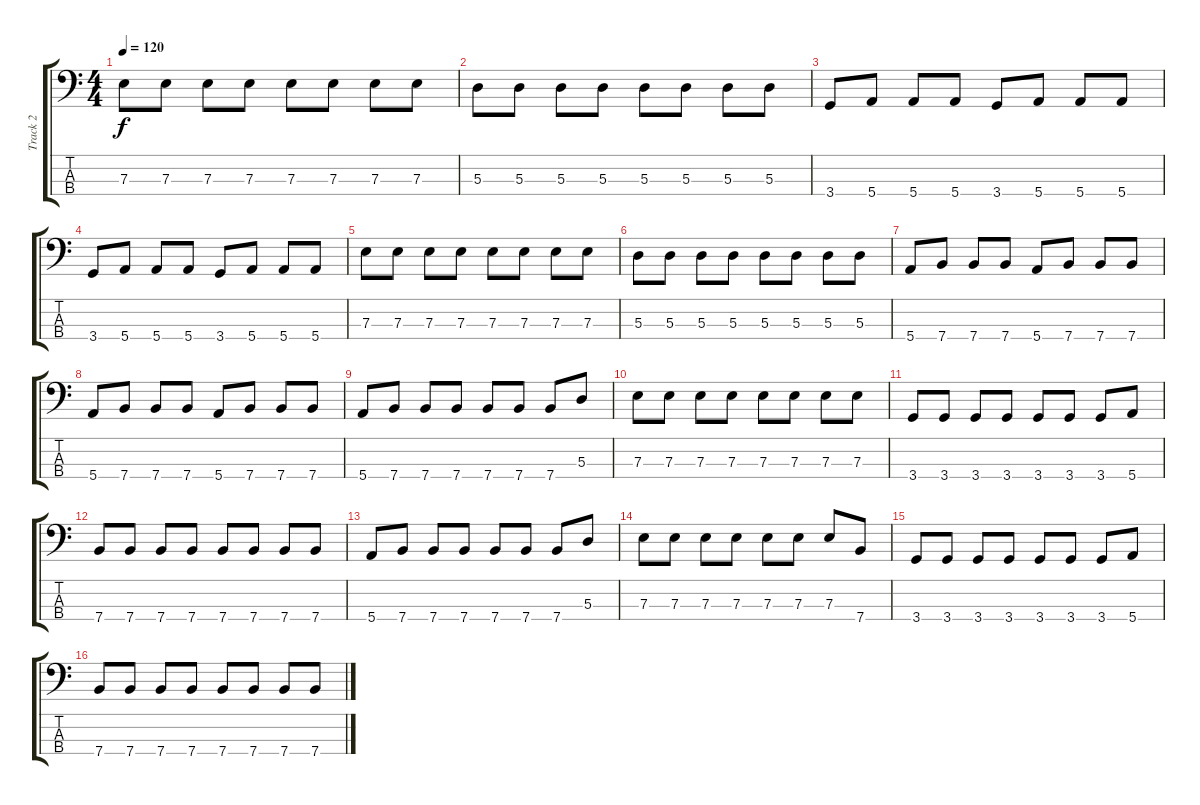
\track ("Track 2" "Track 2") {instrument electricbassfinger}
\staff {score tabs}
\tuning (G2 D2 A1 E1) {hide}
\ts (4 4)
\tempo 120
\clef f4
\ks c
7.3.8{dy f} 7.3.8 7.3.8 7.3.8 7.3.8 7.3.8 7.3.8 7.3.8 |
5.3.8 5.3.8 5.3.8 5.3.8 5.3.8 5.3.8 5.3.8 5.3.8 |
3.4.8 5.4.8 5.4.8 5.4.8 3.4.8 5.4.8 5.4.8 5.4.8 |
3.4.8 5.4.8 5.4.8 5.4.8 3.4.8 5.4.8 5.4.8 5.4.8 |
7.3.8 7.3.8 7.3.8 7.3.8 7.3.8 7.3.8 7.3.8 7.3.8 |
5.3.8 5.3.8 5.3.8 5.3.8 5.3.8 5.3.8 5.3.8 5.3.8 |
5.4.8 7.4.8 7.4.8 7.4.8 5.4.8 7.4.8 7.4.8 7.4.8 |
5.4.8 7.4.8 7.4.8 7.4.8 5.4.8 7.4.8 7.4.8 7.4.8 |
5.4.8 7.4.8 7.4.8 7.4.8 7.4.8 7.4.8 7.4.8 5.3.8 |
7.3.8 7.3.8 7.3.8 7.3.8 7.3.8 7.3.8 7.3.8 7.3.8 |
3.4.8 3.4.8 3.4.8 3.4.8 3.4.8 3.4.8 3.4.8 5.4.8 |
7.4.8 7.4.8 7.4.8 7.4.8 7.4.8 7.4.8 7.4.8 7.4.8 |
5.4.8 7.4.8 7.4.8 7.4.8 7.4.8 7.4.8 7.4.8 5.3.8 |
7.3.8 7.3.8 7.3.8 7.3.8 7.3.8 7.3.8 7.3.8 7.4.8 |
3.4.8 3.4.8 3.4.8 3.4.8 3.4.8 3.4.8 3.4.8 5.4.8 |
7.4.8 7.4.8 7.4.8 7.4.8 7.4.8 7.4.8 7.4.8 7.4.8
